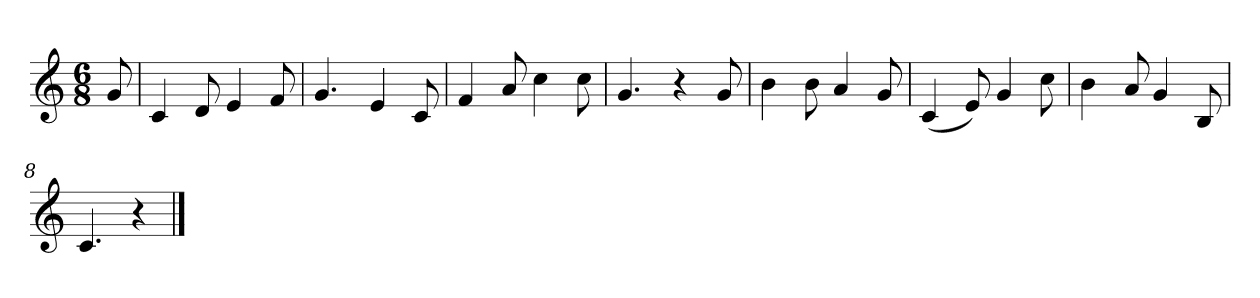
**kern
*part1
*staff1
*k[]
*M6/8
*MM120
=
8g
=1
4c
8d
4e
8f
=2
4.g
4e
8c
=3
4f
8a
4cc
8cc
=4
4.g
4r
8g
=5
4b
8b
4a
8g
=6
(4c
8e)
4g
8cc
=7
4b
8a
4g
8B
=8
4.c
4r
==
*-
